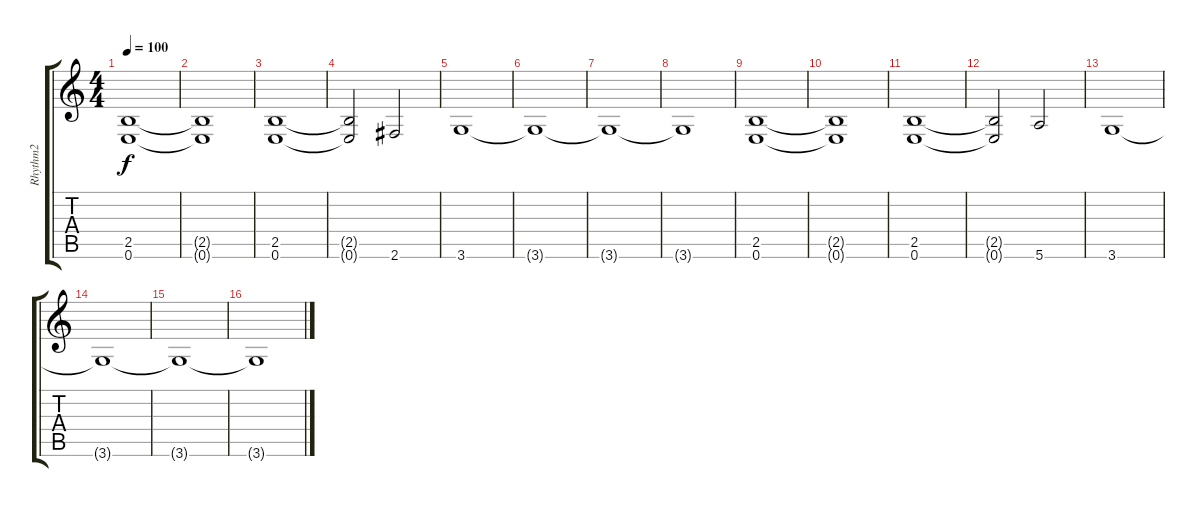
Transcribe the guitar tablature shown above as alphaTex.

\track ("Rhythm2" "Rhythm2") {instrument distortionguitar}
\staff {score tabs}
\tuning (E4 B3 G3 D3 A2 E2) {hide}
\ts (4 4)
\tempo 100
\clef g2
\ks c
(2.5 0.6).1{dy f} |
(2.5{t} 0.6{t}).1 |
(2.5 0.6).1 |
(2.5{t} 0.6{t}).2 2.6.2 |
3.6.1{volume 5} |
3.6{t}.1 |
3.6{t}.1 |
3.6{t}.1 |
(2.5 0.6).1{volume 14} |
(2.5{t} 0.6{t}).1 |
(2.5 0.6).1 |
(2.5{t} 0.6{t}).2 5.6.2 |
3.6.1{volume 5} |
3.6{t}.1 |
3.6{t}.1 |
3.6{t}.1
